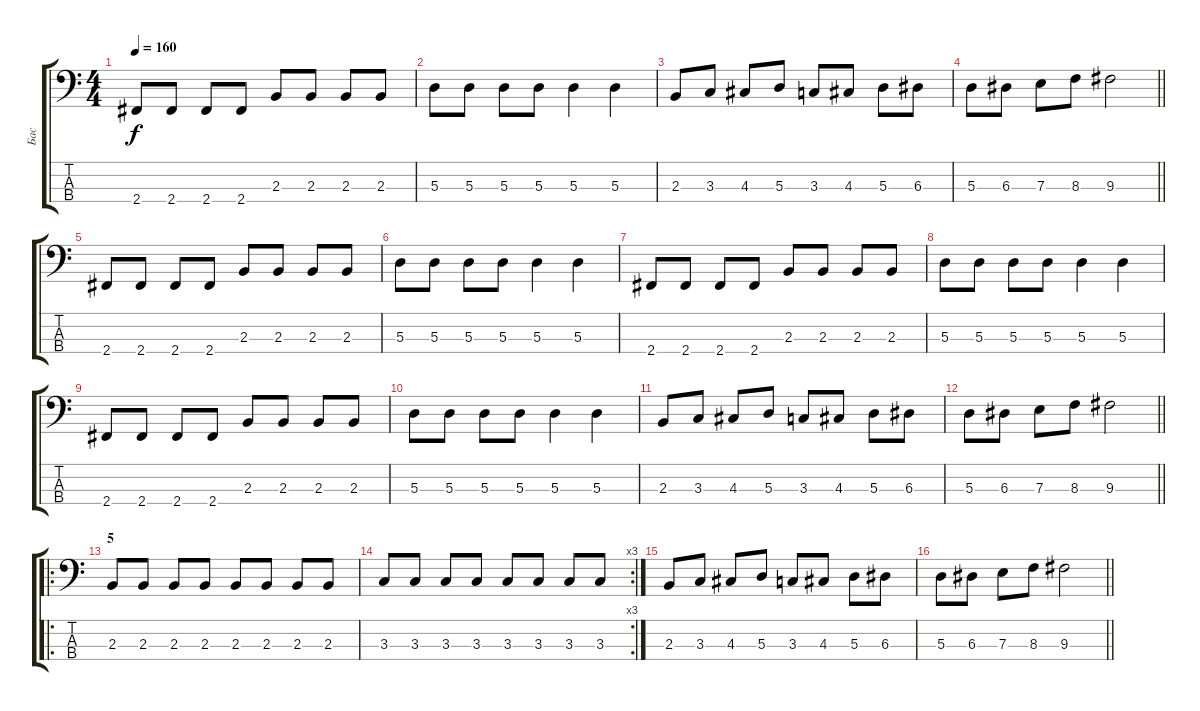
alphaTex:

\track ("Бас" "Бас") {instrument electricbasspick}
\staff {score tabs}
\tuning (G2 D2 A1 E1) {hide}
\ts (4 4)
\tempo 160
\clef f4
\ks c
2.4.8{dy f} 2.4.8 2.4.8 2.4.8 2.3.8 2.3.8 2.3.8 2.3.8 |
5.3.8 5.3.8 5.3.8 5.3.8 5.3.4 5.3.4 |
2.3.8 3.3.8 4.3.8 5.3.8 3.3.8 4.3.8 5.3.8 6.3.8 |
\barLineRight lightlight
5.3.8 6.3.8 7.3.8 8.3.8 9.3.2 |
2.4.8 2.4.8 2.4.8 2.4.8 2.3.8 2.3.8 2.3.8 2.3.8 |
5.3.8 5.3.8 5.3.8 5.3.8 5.3.4 5.3.4 |
2.4.8 2.4.8 2.4.8 2.4.8 2.3.8 2.3.8 2.3.8 2.3.8 |
5.3.8 5.3.8 5.3.8 5.3.8 5.3.4 5.3.4 |
2.4.8 2.4.8 2.4.8 2.4.8 2.3.8 2.3.8 2.3.8 2.3.8 |
5.3.8 5.3.8 5.3.8 5.3.8 5.3.4 5.3.4 |
2.3.8 3.3.8 4.3.8 5.3.8 3.3.8 4.3.8 5.3.8 6.3.8 |
\barLineRight lightlight
5.3.8 6.3.8 7.3.8 8.3.8 9.3.2 |
\ro
\section ("" "5")
2.3.8 2.3.8 2.3.8 2.3.8 2.3.8 2.3.8 2.3.8 2.3.8 |
\rc 3
3.3.8 3.3.8 3.3.8 3.3.8 3.3.8 3.3.8 3.3.8 3.3.8 |
2.3.8 3.3.8 4.3.8 5.3.8 3.3.8 4.3.8 5.3.8 6.3.8 |
\barLineRight lightlight
5.3.8 6.3.8 7.3.8 8.3.8 9.3.2
